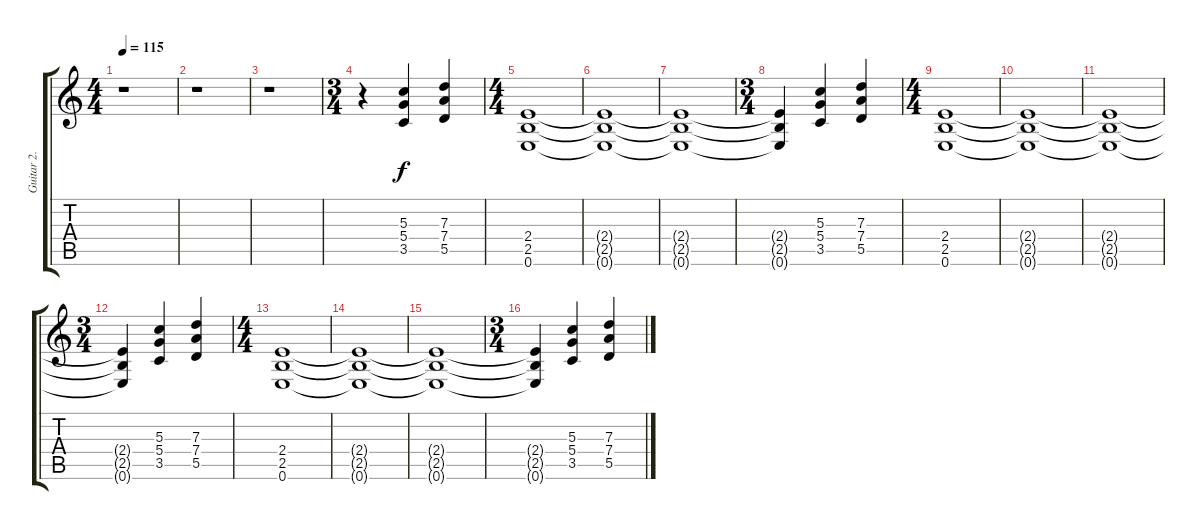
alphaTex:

\track ("Guitar 2." "Guitar 2.") {instrument overdrivenguitar}
\staff {score tabs}
\tuning (E4 B3 G3 D3 A2 E2) {hide}
\ts (4 4)
\tempo 115
\tempo 140
\tempo 115
\clef g2
\ks c
r.1{dy f instrument overdrivenguitar} |
r.1 |
r.1 |
\ts (3 4)
r.4 (5.3 5.4 3.5).4 (7.3 7.4 5.5).4 |
\ts (4 4)
(2.4 2.5 0.6).1 |
(2.4{t} 2.5{t} 0.6{t}).1 |
(2.4{t} 2.5{t} 0.6{t}).1 |
\ts (3 4)
(2.4{t} 2.5{t} 0.6{t}).4 (5.3 5.4 3.5).4 (7.3 7.4 5.5).4 |
\ts (4 4)
(2.4 2.5 0.6).1 |
(2.4{t} 2.5{t} 0.6{t}).1 |
(2.4{t} 2.5{t} 0.6{t}).1 |
\ts (3 4)
(2.4{t} 2.5{t} 0.6{t}).4 (5.3 5.4 3.5).4 (7.3 7.4 5.5).4 |
\ts (4 4)
(2.4 2.5 0.6).1 |
(2.4{t} 2.5{t} 0.6{t}).1 |
(2.4{t} 2.5{t} 0.6{t}).1 |
\ts (3 4)
(2.4{t} 2.5{t} 0.6{t}).4 (5.3 5.4 3.5).4 (7.3 7.4 5.5).4
